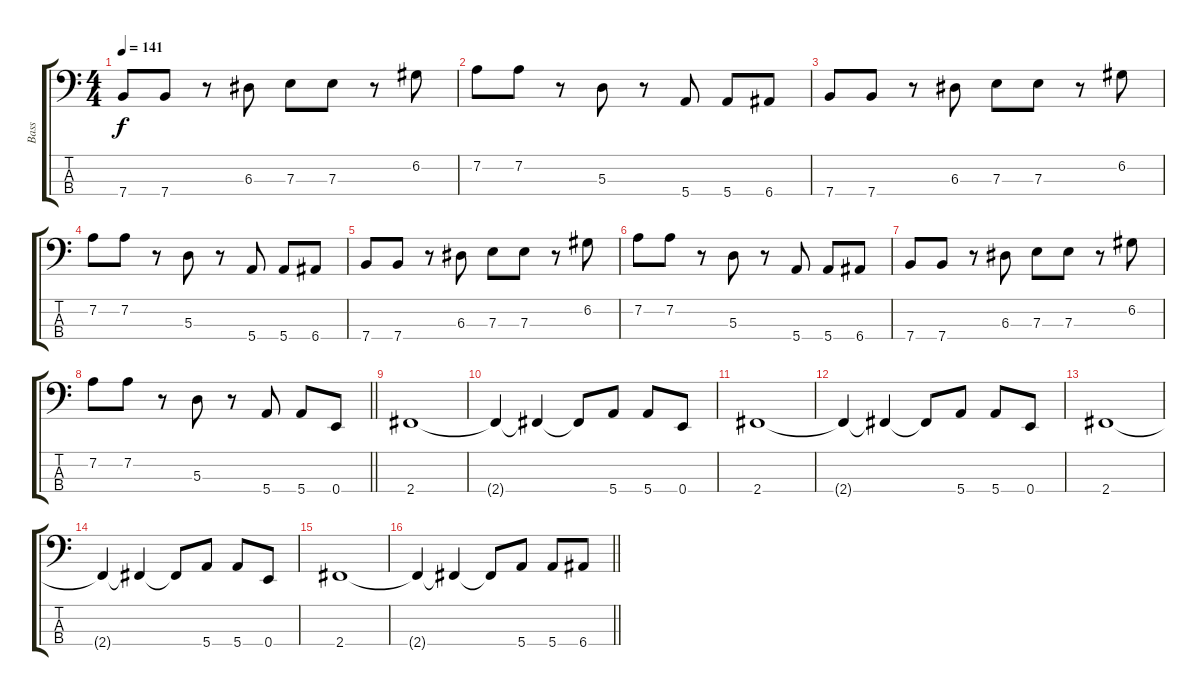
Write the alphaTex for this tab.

\track ("Bass" "Bass") {instrument electricbasspick}
\staff {score tabs}
\tuning (G2 D2 A1 E1) {hide}
\ts (4 4)
\tempo 141
\clef f4
\ks c
7.4.8{dy f} 7.4.8 r.8 6.3.8 7.3.8 7.3.8 r.8 6.2.8 |
7.2.8 7.2.8 r.8 5.3.8 r.8 5.4.8 5.4.8 6.4.8 |
7.4.8 7.4.8 r.8 6.3.8 7.3.8 7.3.8 r.8 6.2.8 |
7.2.8 7.2.8 r.8 5.3.8 r.8 5.4.8 5.4.8 6.4.8 |
7.4.8 7.4.8 r.8 6.3.8 7.3.8 7.3.8 r.8 6.2.8 |
7.2.8 7.2.8 r.8 5.3.8 r.8 5.4.8 5.4.8 6.4.8 |
7.4.8 7.4.8 r.8 6.3.8 7.3.8 7.3.8 r.8 6.2.8 |
\barLineRight lightlight
7.2.8 7.2.8 r.8 5.3.8 r.8 5.4.8 5.4.8 0.4.8 |
2.4.1 |
2.4{t}.4 2.4{t}.4 2.4{t}.8 5.4.8 5.4.8 0.4.8 |
2.4.1 |
2.4{t}.4 2.4{t}.4 2.4{t}.8 5.4.8 5.4.8 0.4.8 |
2.4.1 |
2.4{t}.4 2.4{t}.4 2.4{t}.8 5.4.8 5.4.8 0.4.8 |
2.4.1 |
\barLineRight lightlight
2.4{t}.4 2.4{t}.4 2.4{t}.8 5.4.8 5.4.8 6.4.8
